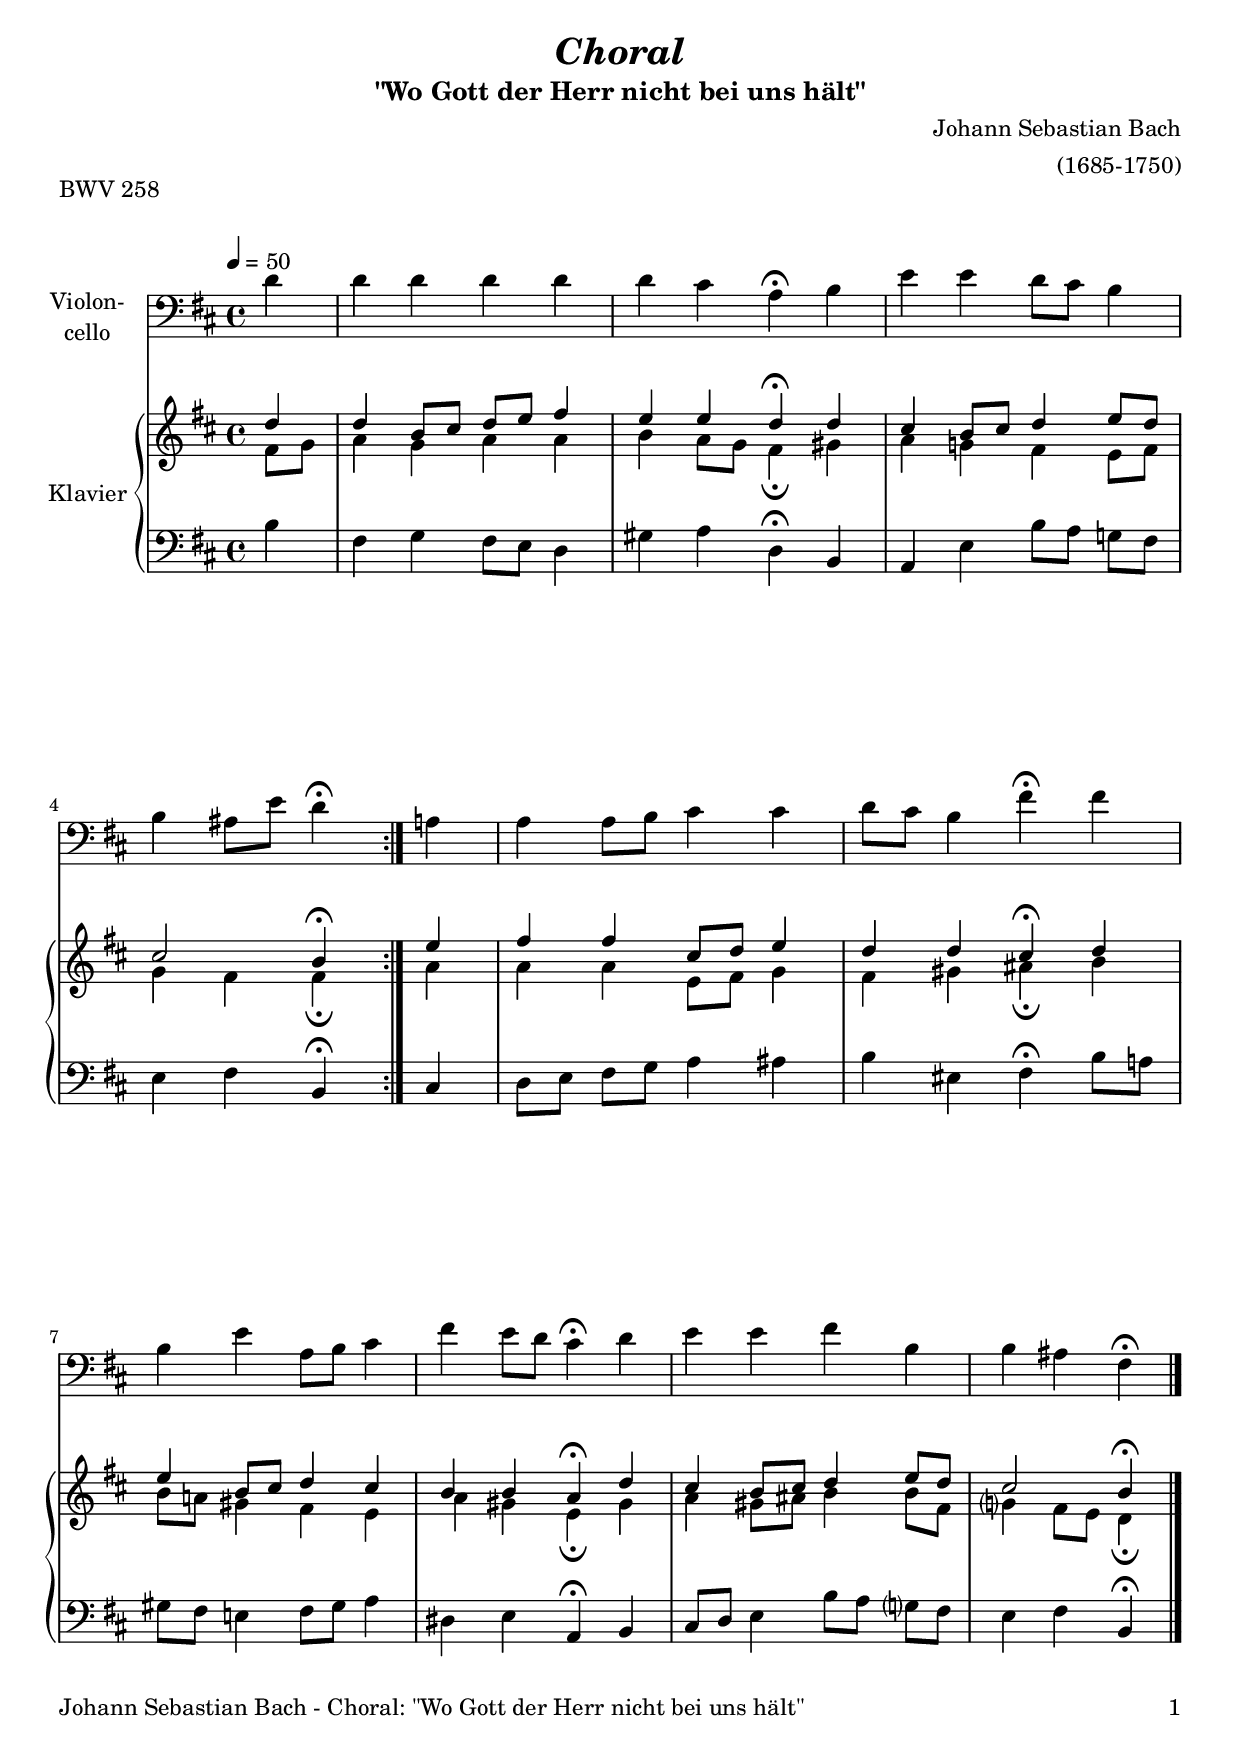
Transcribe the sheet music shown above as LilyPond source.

\version "2.24.4"
\include "deutsch.ly"

#(set-global-staff-size 20)

\header {
  title     = \markup \bold \italic "Choral"
  subtitle  = "\"Wo Gott der Herr nicht bei uns hält\""
  composer = "Johann Sebastian Bach"
  arranger = "(1685-1750)"
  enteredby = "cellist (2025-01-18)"
  piece     = "BWV 258"
}

voiceconsts = {
  \key h \minor
  \time 4/4
  \clef "treble"
%  \numericTimeSignature
  \compressEmptyMeasures
  % Set default beaming for all staves
  \set Timing.beamExceptions = #'()
  \set Timing.baseMoment     = #(ly:make-moment 1 4)
  \set Timing.beatStructure  = #'(1 1 1 1)
  \tempo 4=50
}

mivc = "cello"
mist = "string ensemble 1"
mikl = "acoustic grand"

va = \relative c' {
  \voiceconsts
  \clef "bass"

  \repeat volta 2 {
    \partial 4 d4
    d d d d
    d cis a\fermata h
    e e d8 cis h4
    h ais8 e' d4\fermata
  }
  a!
  a a8 h cis4 cis

  d8 cis h4 fis'\fermata fis
  h, e a,8 h cis4
  fis e8 d cis4\fermata d
  e e fis h,
  \partial 2. h ais fis\fermata \bar "|."
}

vb = \relative c'' {
  \voiceconsts
  \clef "treble"

  \repeat volta 2 {
    \partial 4 d4
    d h8 cis d e fis4
    e e d\fermata d
    cis h8 cis d4 e8 d
    cis2 h4\fermata
  }
  e
  fis fis cis8 d e4

  d d cis\fermata d
  e h8 cis d4 cis
  h h a\fermata d
  cis h8 cis d4 e8 d
  \partial 2. cis2 h4\fermata \bar "|."
}

vc = \relative c' {
  \voiceconsts
  \clef "treble"

  \repeat volta 2 {
    \partial 4 fis8 g
    a4 g a a
    h a8 g fis4\fermata gis
    a g! fis e8 fis
    g4 fis fis\fermata
  }
  a
  a a e8 fis g4

  fis gis ais\fermata h
  h8 a! gis4 fis e
  a gis e\fermata gis
  a gis8 ais h4 h8 fis
  \partial 2. g?4 fis8 e d4\fermata \bar "|."
}

vd = \relative c' {
  \voiceconsts
  \clef "bass"

  \repeat volta 2 {
    \partial 4 h4
    fis g fis8 e d4
    gis a d,\fermata h
    a e' h'8 a g! fis
    e4 fis h,\fermata
  }
  cis
  d8 e fis g a4 ais

  h eis, fis\fermata h8 a!

  gis fis e!4 fis8 gis a4
  dis, e a,\fermata h
  cis8 d e4 h'8 a g? fis
  \partial 2. e4 fis h,\fermata \bar "|."
}


music = <<
  \new Staff {
    \set Staff.midiInstrument = \mivc
    \set Staff.instrumentName = \markup \center-column { "Violon-" "cello" }
    \transpose h h { \va }
  }

  \new PianoStaff <<
        \set PianoStaff.midiInstrument = \mikl
        \set PianoStaff.instrumentName = \markup \center-column { "Klavier" }
        <<
          \new Staff {
            \transpose h h { << \vb \\ \vc >> }
          }
	  
%          \new Dynamics \vdy

          \new Staff {
            \transpose h h { \vd }
          }
        >>
  >>
>>
\book {
  \paper {
    print-page-number = ##t
    print-first-page-number = ##t
    ragged-last-bottom = ##f
    oddHeaderMarkup = \markup \null
    evenHeaderMarkup = \markup \null
    oddFooterMarkup = \markup {
      \fill-line {
        \if \should-print-page-number
        "Johann Sebastian Bach - Choral: \"Wo Gott der Herr nicht bei uns hält\"" \fromproperty #'page:page-number-string
      }
    }
    evenFooterMarkup = \oddFooterMarkup
  } \score {
    \music
    \layout {}
  }

  \score {
    \unfoldRepeats \music

    \midi {
      \context {
        \Score
      }
    }
  }
}
